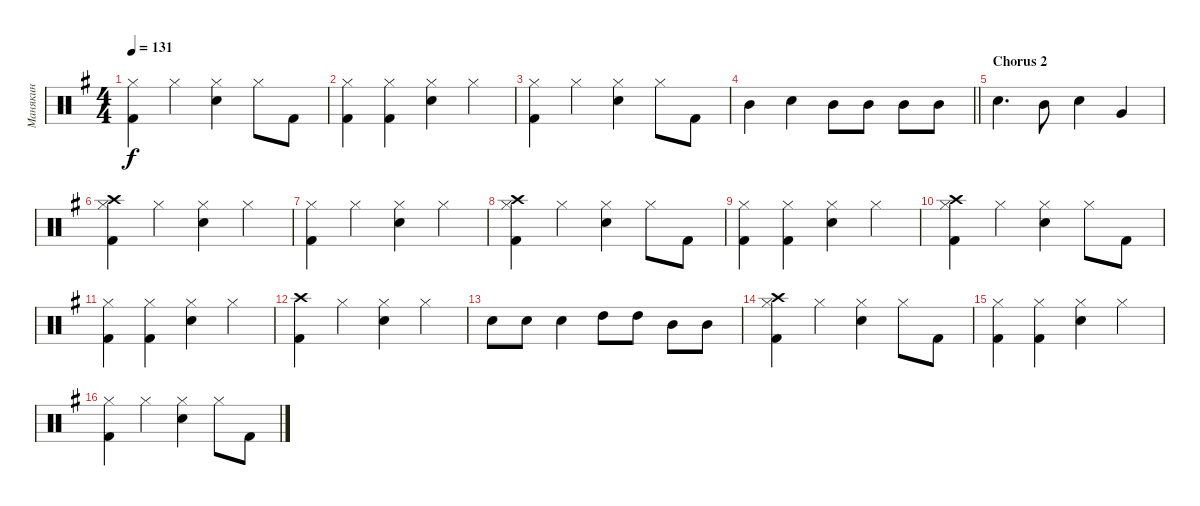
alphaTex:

\track ("Манякин" "Манякин") {instrument percussion}
\staff {score}
\articulation defaults
\ts (4 4)
\tempo 131
\clef neutral
\ks g
("Hi-Hat (closed)" "Kick (hit) 2").4{dy f} "Hi-Hat (closed)".4 ("Hi-Hat (closed)" "Snare (hit) 2").4 "Hi-Hat (closed)".8 "Kick (hit) 2".8 |
("Hi-Hat (closed)" "Kick (hit) 2").4 ("Hi-Hat (closed)" "Kick (hit) 2").4 ("Hi-Hat (closed)" "Snare (hit) 2").4 "Hi-Hat (closed)".4 |
("Hi-Hat (closed)" "Kick (hit) 2").4 "Hi-Hat (closed)".4 ("Hi-Hat (closed)" "Snare (hit) 2").4 "Hi-Hat (closed)".8 "Kick (hit) 2".8 |
\barLineRight lightlight "Mid Tom (hit)".4 "Snare (hit) 2".4 "Mid Tom (hit)".8 "Mid Tom (hit)".8 "Mid Tom (hit)".8 "Mid Tom (hit)".8
|
\section ("" "Chorus 2")
"Snare (hit) 2".4{d} "Mid Tom (hit)".8 "Snare (hit) 2".4 "Very Low Tom (hit)".4 |
("Crash high (hit)" "Hi-Hat (closed)" "Kick (hit) 2").4 "Hi-Hat (closed)".4 ("Hi-Hat (closed)" "Snare (hit) 2").4 "Hi-Hat (closed)".4 |
("Hi-Hat (closed)" "Kick (hit) 2").4 "Hi-Hat (closed)".4 ("Hi-Hat (closed)" "Snare (hit) 2").4 "Hi-Hat (closed)".4 |
("Hi-Hat (closed)" "Kick (hit) 2" "Crash high (hit)").4 "Hi-Hat (closed)".4 ("Hi-Hat (closed)" "Snare (hit) 2").4 "Hi-Hat (closed)".8 "Kick (hit) 2".8 |
("Hi-Hat (closed)" "Kick (hit) 2").4 ("Hi-Hat (closed)" "Kick (hit) 2").4 ("Hi-Hat (closed)" "Snare (hit) 2").4 "Hi-Hat (closed)".4 |
("Hi-Hat (closed)" "Kick (hit) 2" "Crash high (hit)").4 "Hi-Hat (closed)".4 ("Hi-Hat (closed)" "Snare (hit) 2").4 "Hi-Hat (closed)".8 "Kick (hit) 2".8 |
("Hi-Hat (closed)" "Kick (hit) 2").4 ("Hi-Hat (closed)" "Kick (hit) 2").4 ("Hi-Hat (closed)" "Snare (hit) 2").4 "Hi-Hat (closed)".4 |
("Kick (hit) 2" "Crash high (hit)").4 "Hi-Hat (closed)".4 ("Hi-Hat (closed)" "Snare (hit) 2").4 "Hi-Hat (closed)".4 |
"Snare (hit) 2".8 "Snare (hit) 2".8 "Snare (hit) 2".4 "High Tom (hit)".8 "High Tom (hit)".8 "Mid Tom (hit)".8 "Mid Tom (hit)".8 |
("Crash high (hit)" "Hi-Hat (closed)" "Kick (hit) 2").4 "Hi-Hat (closed)".4 ("Hi-Hat (closed)" "Snare (hit) 2").4 "Hi-Hat (closed)".8 "Kick (hit) 2".8 |
("Hi-Hat (closed)" "Kick (hit) 2").4 ("Hi-Hat (closed)" "Kick (hit) 2").4 ("Hi-Hat (closed)" "Snare (hit) 2").4 "Hi-Hat (closed)".4 |
("Hi-Hat (closed)" "Kick (hit) 2").4 "Hi-Hat (closed)".4 ("Hi-Hat (closed)" "Snare (hit) 2").4 "Hi-Hat (closed)".8 "Kick (hit) 2".8
